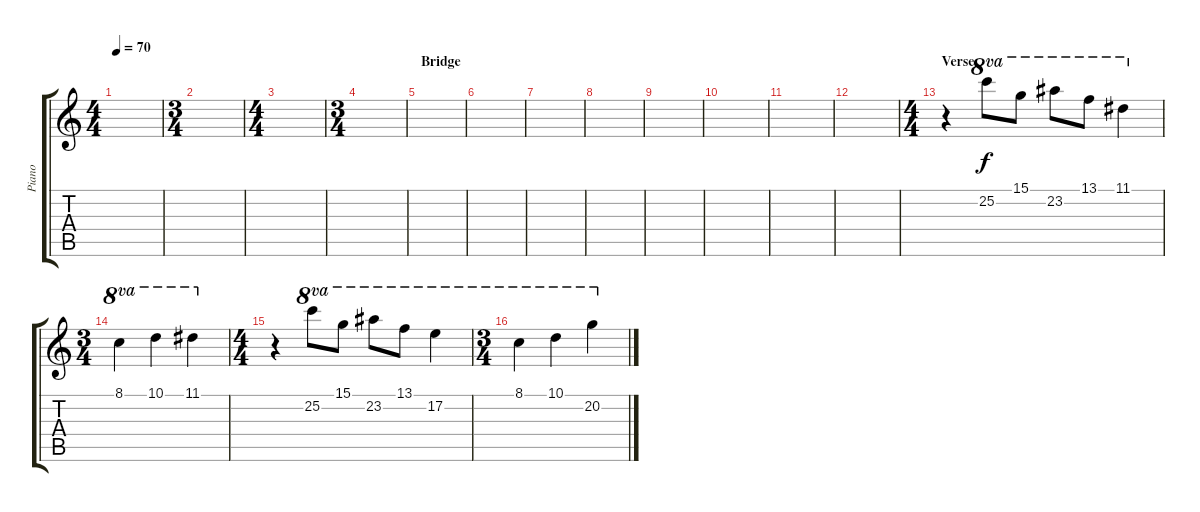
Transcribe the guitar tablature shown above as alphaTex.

\track ("Piano" "Piano") {instrument acousticguitarsteel}
\staff {score tabs}
\tuning (E4 B3 G3 D3 A2 E2) {hide}
\ts (4 4)
\tempo 70
\clef g2
\ks c
|
\ts (3 4)
|
\ts (4 4)
|
\ts (3 4)
|
\section ("" "Bridge")
|
|
|
|
|
|
|
|
\ts (4 4)
\section ("" "Verse")
r.4 25.2.8{ot 8va} 15.1.8{ot 8va} 23.2.8{ot 8va} 13.1.8{ot 8va} 11.1.4{ot 8va} |
\ts (3 4)
8.1.4{ot 8va} 10.1.4{ot 8va} 11.1.4{ot 8va} |
\ts (4 4)
r.4 25.2.8{ot 8va} 15.1.8{ot 8va} 23.2.8{ot 8va} 13.1.8{ot 8va} 17.2.4{ot 8va} |
\ts (3 4)
8.1.4{ot 8va} 10.1.4{ot 8va} 20.2.4{ot 8va}
